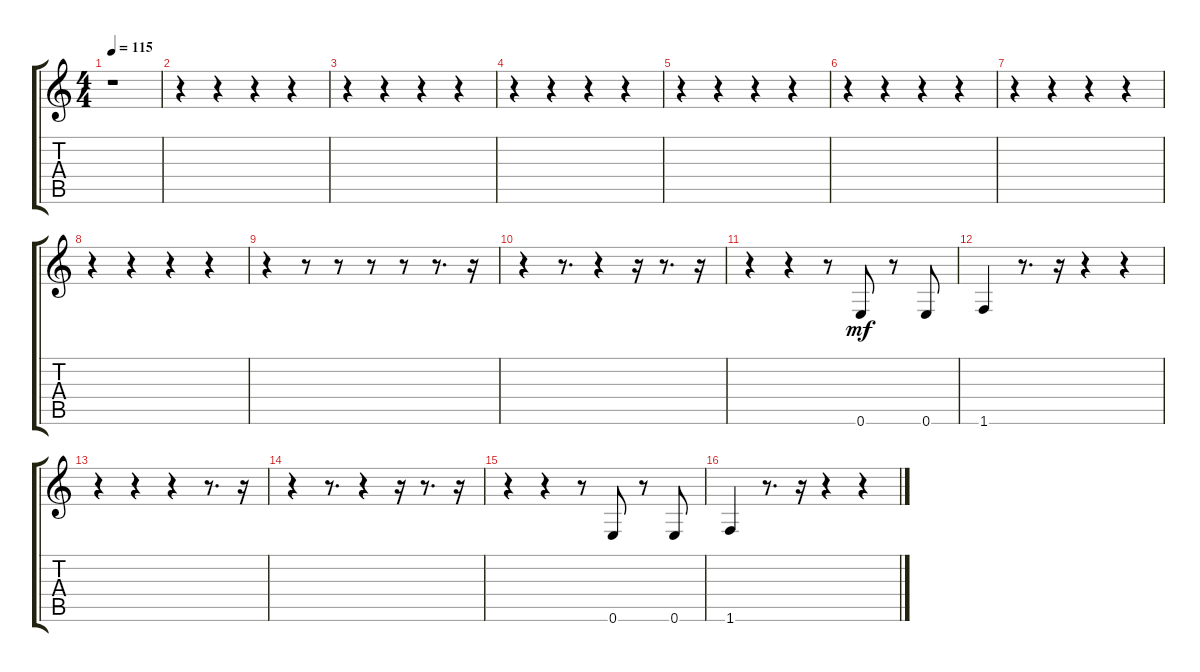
\track "" {instrument electricbassfinger}
\staff {score tabs}
\tuning (E4 B3 G3 D3 A2 E2) {hide}
\ts (4 4)
\tempo 115
\clef g2
\ks c
r.1{dy mf instrument electricbassfinger} |
r.4 r.4 r.4 r.4 |
r.4 r.4 r.4 r.4 |
r.4 r.4 r.4 r.4 |
r.4 r.4 r.4 r.4 |
r.4 r.4 r.4 r.4 |
r.4 r.4 r.4 r.4 |
r.4 r.4 r.4 r.4 |
r.4 r.8 r.8 r.8 r.8 r.8{d} r.16 |
r.4 r.8{d} r.4 r.16 r.8{d} r.16 |
r.4 r.4 r.8 0.6.8 r.8 0.6.8 |
1.6.4 r.8{d} r.16 r.4 r.4 |
r.4 r.4 r.4 r.8{d} r.16 |
r.4 r.8{d} r.4 r.16 r.8{d} r.16 |
r.4 r.4 r.8 0.6.8 r.8 0.6.8 |
1.6.4 r.8{d} r.16 r.4 r.4
